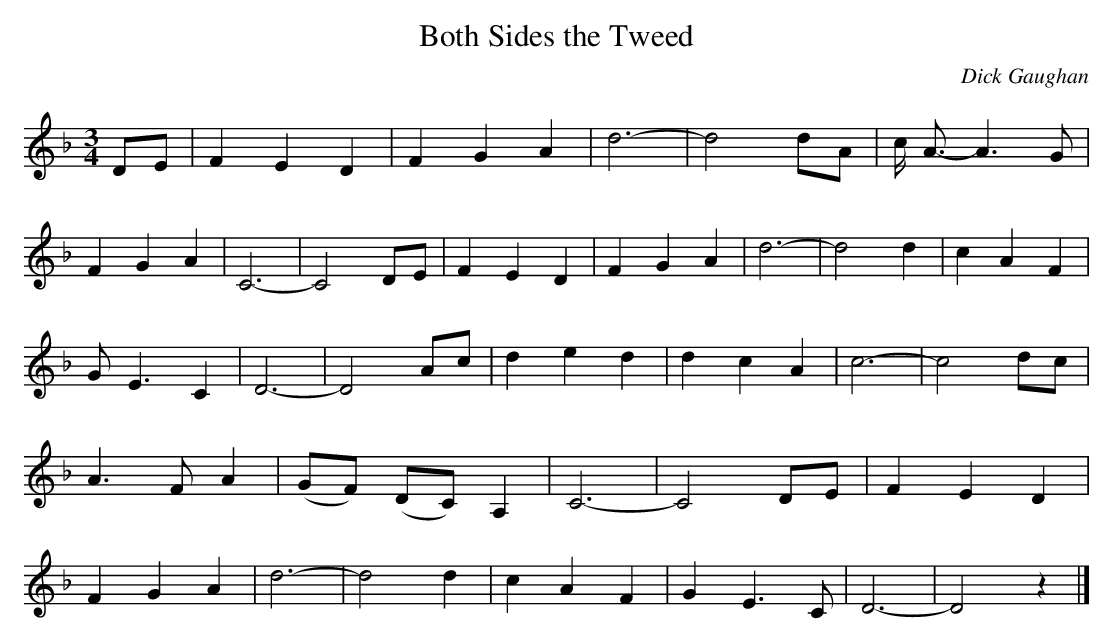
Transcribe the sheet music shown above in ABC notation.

X:1
T:Both Sides the Tweed
M:3/4
L:1/4
C:Dick Gaughan
K:F
D/2E/2 | F E D | F G A | d3- | d2 d/2A/2 | c/4 A3/4- A3/2 G/2 |
F G A | C3- | C2 D/2E/2 | F E D | F G A | d3- | d2 d | c A F |
G/2 E3/2 C | D3- | D2 A/2c/2 | d e d | d c A | c3- | c2 d/2c/2 |
A3/2 F/2 A | (G/2F/2) (D/2C/2) A, | C3- | C2 D/2E/2 | F E D |
F G A | d3- | d2 d | c A F | G E3/2 C/2 | D3- | D2 z |]
